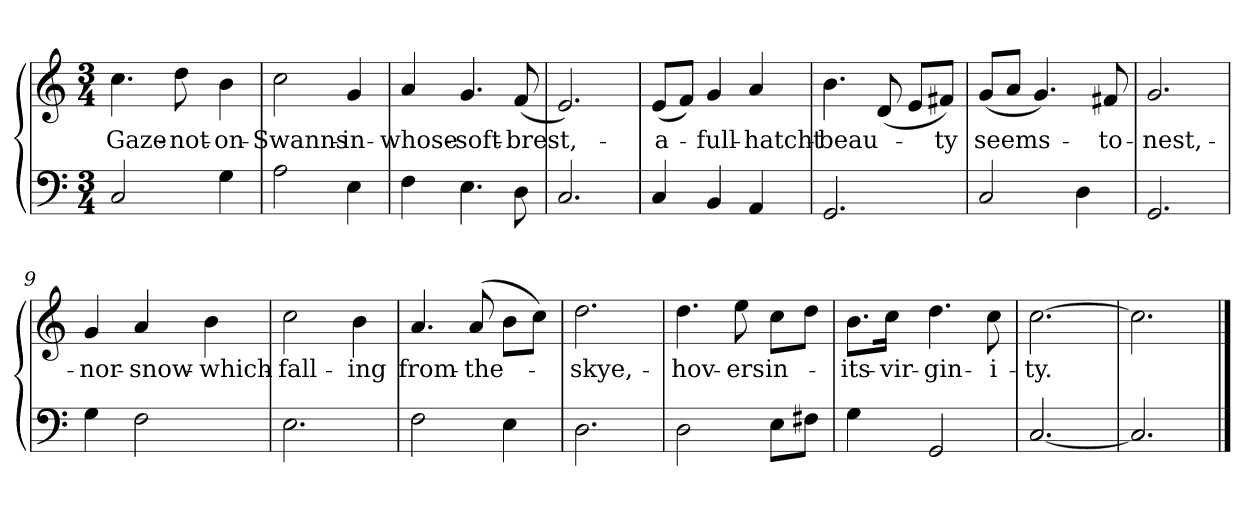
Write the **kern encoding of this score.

**kern	**kern	**text
*part2	*part1	*part1
*staff2	*staff1	*staff1
*clefF4	*clefG2	*
*k[]	*k[]	*
*C:	*C:	*
*M3/4	*M3/4	*
=1	=1	=1
2C/	4.cc\	Gaze-
.	8dd\	not-
4G\	4b\	on-
=2	=2	=2
2A\	2cc\	Swanns-
4E\	4g/	in-
=3	=3	=3
4F\	4a/	whose-
4.E\	4.g/	soft-
8D\	(8f/	brest,-
=4	=4	=4
2.C/	2.e/)	.
=5	=5	=5
4C/	(8e/L	a-
.	8f/J)	.
4BB/	4g/	full-
4AA/	4a/	hatcht-
=6	=6	=6
2.GG/	4.b\	beau-
.	(8d/	.
.	8e/L	.
.	8f#X/J)	-ty
=7	=7	=7
2C/	(8g/L	seems-
.	8a/J	.
.	4.g/)	.
4D\	.	.
.	8f#X/	to-
=8	=8	=8
2.GG/	2.g/	nest,-
!!LO:LB:g=z
=9	=9	=9
4G\	4g/	nor-
2F\	4a/	snow-
.	4b\	which-
=10	=10	=10
2.E\	2cc\	fall-
.	4b\	-ing
=11	=11	=11
2F\	4.a/	from-
.	(8a/	the-
4E\	8b\L	.
.	8cc\J)	.
=12	=12	=12
2.D\	2.dd\	skye,-
=13	=13	=13
2D\	4.dd\	hov-
.	8ee\	-ers
8E\L	8cc\L	in-
8F#X\J	8dd\J	.
=14	=14	=14
4G\	8.b\L	its-
.	16cc\Jk	vir-
2GG/	4.dd\	-gin-
.	8cc\	-i-
=15	=15	=15
[2.C/	[2.cc\	-ty.
=16	=16	=16
2.C/]	2.cc\]	-
==	==	==
*-	*-	*-
